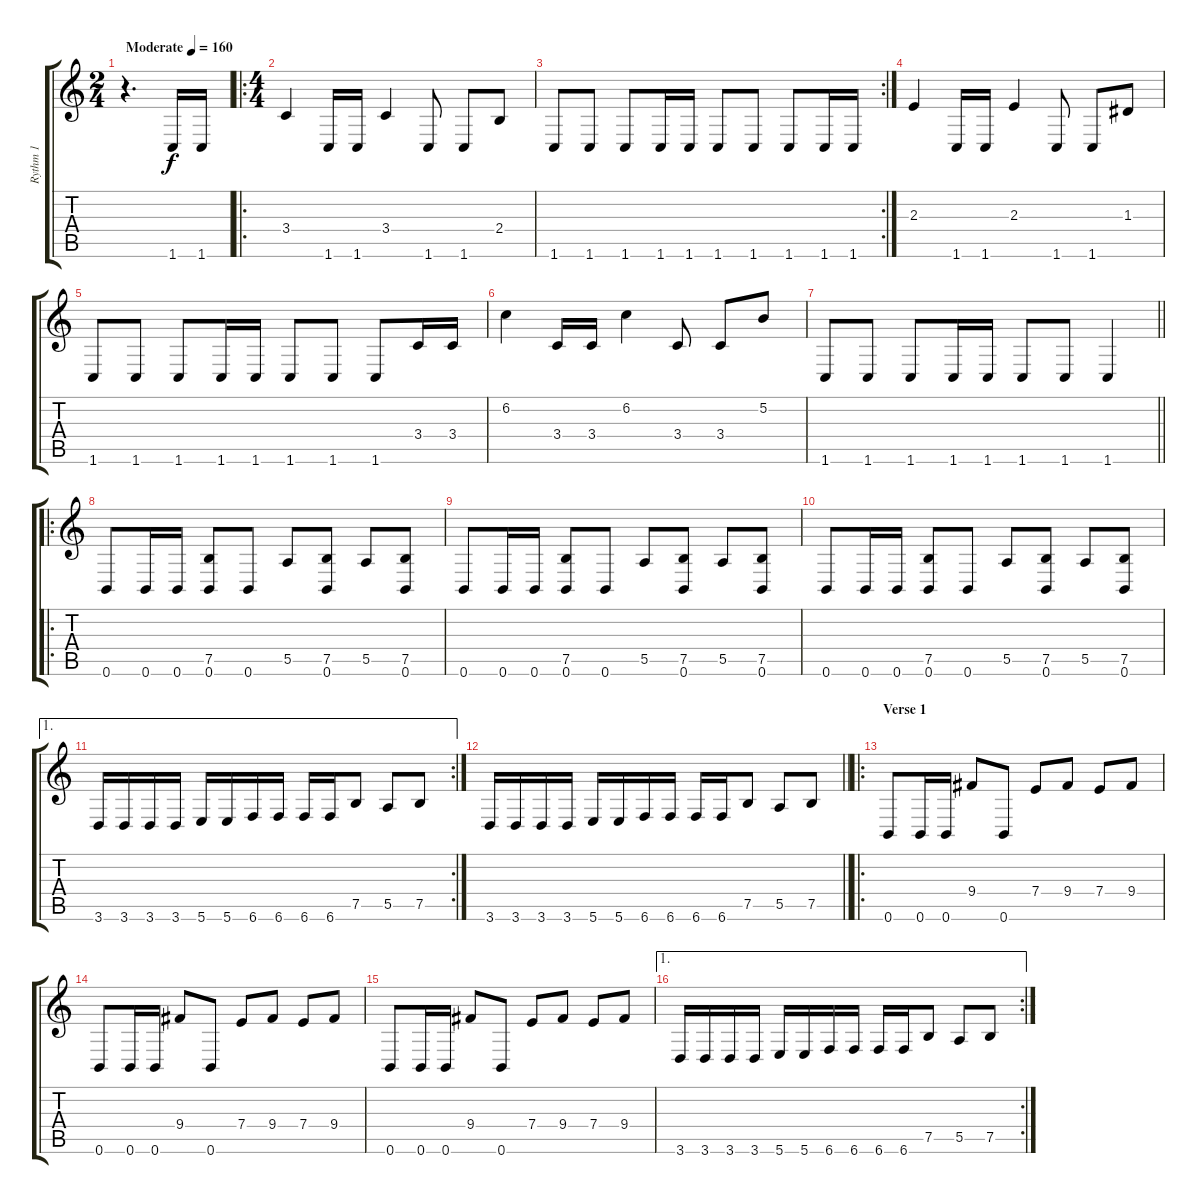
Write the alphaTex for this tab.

\track ("Rythm 1" "Rythm 1") {instrument overdrivenguitar}
\staff {score tabs}
\tuning (B3 Gb3 D3 A2 E2 B1) {hide}
\ts (2 4)
\tempo (160 "Moderate")
\clef g2
\ks c
r.4{d dy f instrument overdrivenguitar} 1.6.16 1.6.16 |
\ro
\ts (4 4)
3.4.4 1.6.16 1.6.16 3.4.4 1.6.8 1.6.8 2.4.8 |
\rc 2
1.6.8 1.6.8 1.6.8 1.6.16 1.6.16 1.6.8 1.6.8 1.6.8 1.6.16 1.6.16 |
2.3.4 1.6.16 1.6.16 2.3.4 1.6.8 1.6.8 1.3.8 |
1.6.8 1.6.8 1.6.8 1.6.16 1.6.16 1.6.8 1.6.8 1.6.8 3.4.16 3.4.16 |
6.2.4 3.4.16 3.4.16 6.2.4 3.4.8 3.4.8 5.2.8 |
\barLineRight lightlight
1.6.8 1.6.8 1.6.8 1.6.16 1.6.16 1.6.8 1.6.8 1.6.4 |
\ro
\section ("" "")
0.6.8 0.6.16 0.6.16 (7.5 0.6).8 0.6.8 5.5.8 (7.5 0.6).8 5.5.8 (7.5 0.6).8 |
0.6.8 0.6.16 0.6.16 (7.5 0.6).8 0.6.8 5.5.8 (7.5 0.6).8 5.5.8 (7.5 0.6).8 |
0.6.8 0.6.16 0.6.16 (7.5 0.6).8 0.6.8 5.5.8 (7.5 0.6).8 5.5.8 (7.5 0.6).8 |
\ae 1
\rc 2
3.6.16 3.6.16 3.6.16 3.6.16 5.6.16 5.6.16 6.6.16 6.6.16 6.6.16 6.6.16 7.5.8 5.5.8 7.5.8 |
\barLineRight lightlight
3.6.16 3.6.16 3.6.16 3.6.16 5.6.16 5.6.16 6.6.16 6.6.16 6.6.16 6.6.16 7.5.8 5.5.8 7.5.8 |
\ro
\section ("" "Verse 1")
0.6.8 0.6.16 0.6.16 9.4.8 0.6.8 7.4.8 9.4.8 7.4.8 9.4.8 |
0.6.8 0.6.16 0.6.16 9.4.8 0.6.8 7.4.8 9.4.8 7.4.8 9.4.8 |
0.6.8 0.6.16 0.6.16 9.4.8 0.6.8 7.4.8 9.4.8 7.4.8 9.4.8 |
\ae 1
\rc 2
3.6.16 3.6.16 3.6.16 3.6.16 5.6.16 5.6.16 6.6.16 6.6.16 6.6.16 6.6.16 7.5.8 5.5.8 7.5.8
